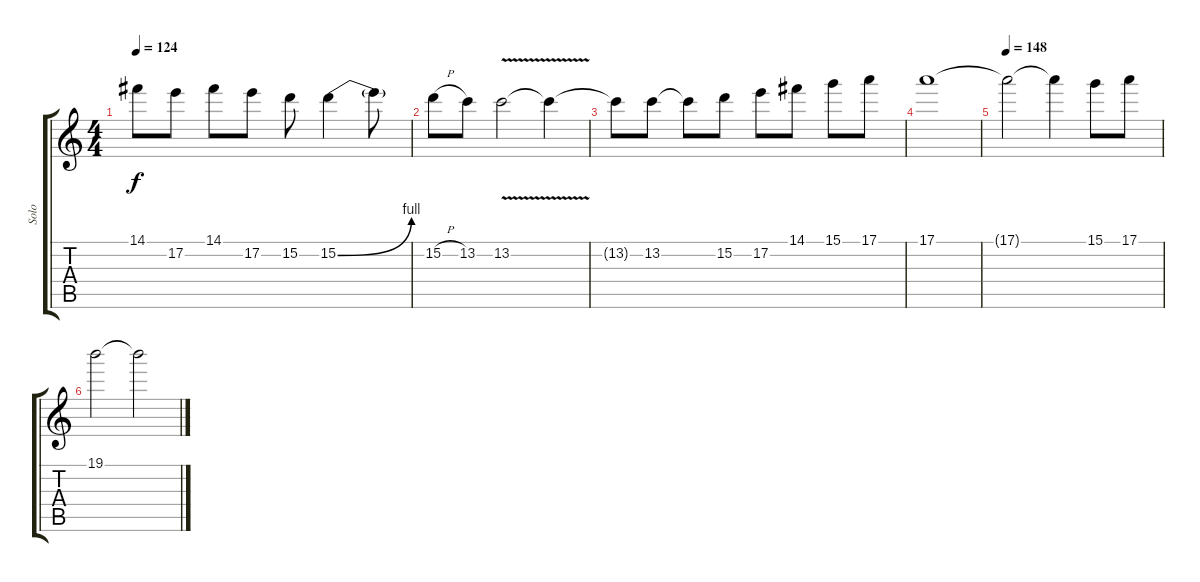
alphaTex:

\track ("Solo" "Solo") {instrument distortionguitar}
\staff {score tabs}
\tuning (E4 B3 G3 D3 A2 E2) {hide}
\ts (4 4)
\tempo 124
\clef g2
\ks c
14.1.8{dy f} 17.2.8 14.1.8 17.2.8 15.2.8 15.2{be (bend 0 0 60 4)}.4 15.2{t}.8 |
15.2{h}.8 13.2.8 13.2{v}.2 13.2{t}.4 |
13.2{t}.8 13.2.8 13.2{t}.8 15.2.8 17.2.8 14.1.8 15.1.8 17.1.8 |
17.1.1 |
\tempo 148
17.1{t}.2 17.1{t}.4 15.1.8 17.1.8 |
19.1.2{volume 2} 19.1{t}.2
